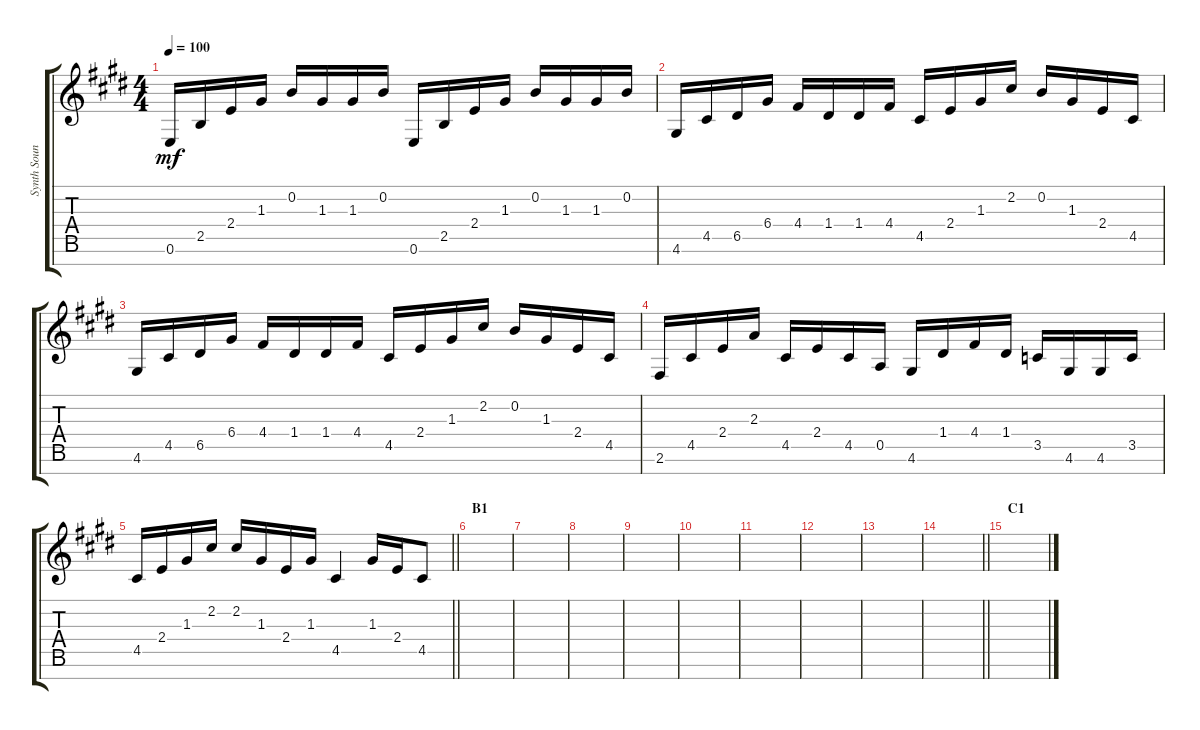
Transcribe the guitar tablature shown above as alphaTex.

\track ("Synth Sound" "Synth Soun") {instrument synthbass2}
\staff {score tabs}
\tuning (E4 B3 G3 D3 A2 E2 B1) {hide}
\ts (4 4)
\tempo 100
\clef g2
\ks e
0.6.16{dy mf} 2.5.16 2.4.16 1.3.16 0.2.16 1.3.16 1.3.16 0.2.16 0.6.16 2.5.16 2.4.16 1.3.16 0.2.16 1.3.16 1.3.16 0.2.16 |
4.6.16 4.5.16 6.5.16 6.4.16 4.4.16 1.4.16 1.4.16 4.4.16 4.5.16 2.4.16 1.3.16 2.2.16 0.2.16 1.3.16 2.4.16 4.5.16 |
4.6.16 4.5.16 6.5.16 6.4.16 4.4.16 1.4.16 1.4.16 4.4.16 4.5.16 2.4.16 1.3.16 2.2.16 0.2.16 1.3.16 2.4.16 4.5.16 |
2.6.16 4.5.16 2.4.16 2.3.16 4.5.16 2.4.16 4.5.16 0.5.16 4.6.16 1.4.16 4.4.16 1.4.16 3.5.16 4.6.16 4.6.16 3.5.16 |
\barLineRight lightlight
4.5.16 2.4.16 1.3.16 2.2.16 2.2.16 1.3.16 2.4.16 1.3.16 4.5.4 1.3.16 2.4.16 4.5.8 |
\section ("" "B1")
|
|
|
|
|
|
|
|
\barLineRight lightlight
|
\section ("" "C1")
